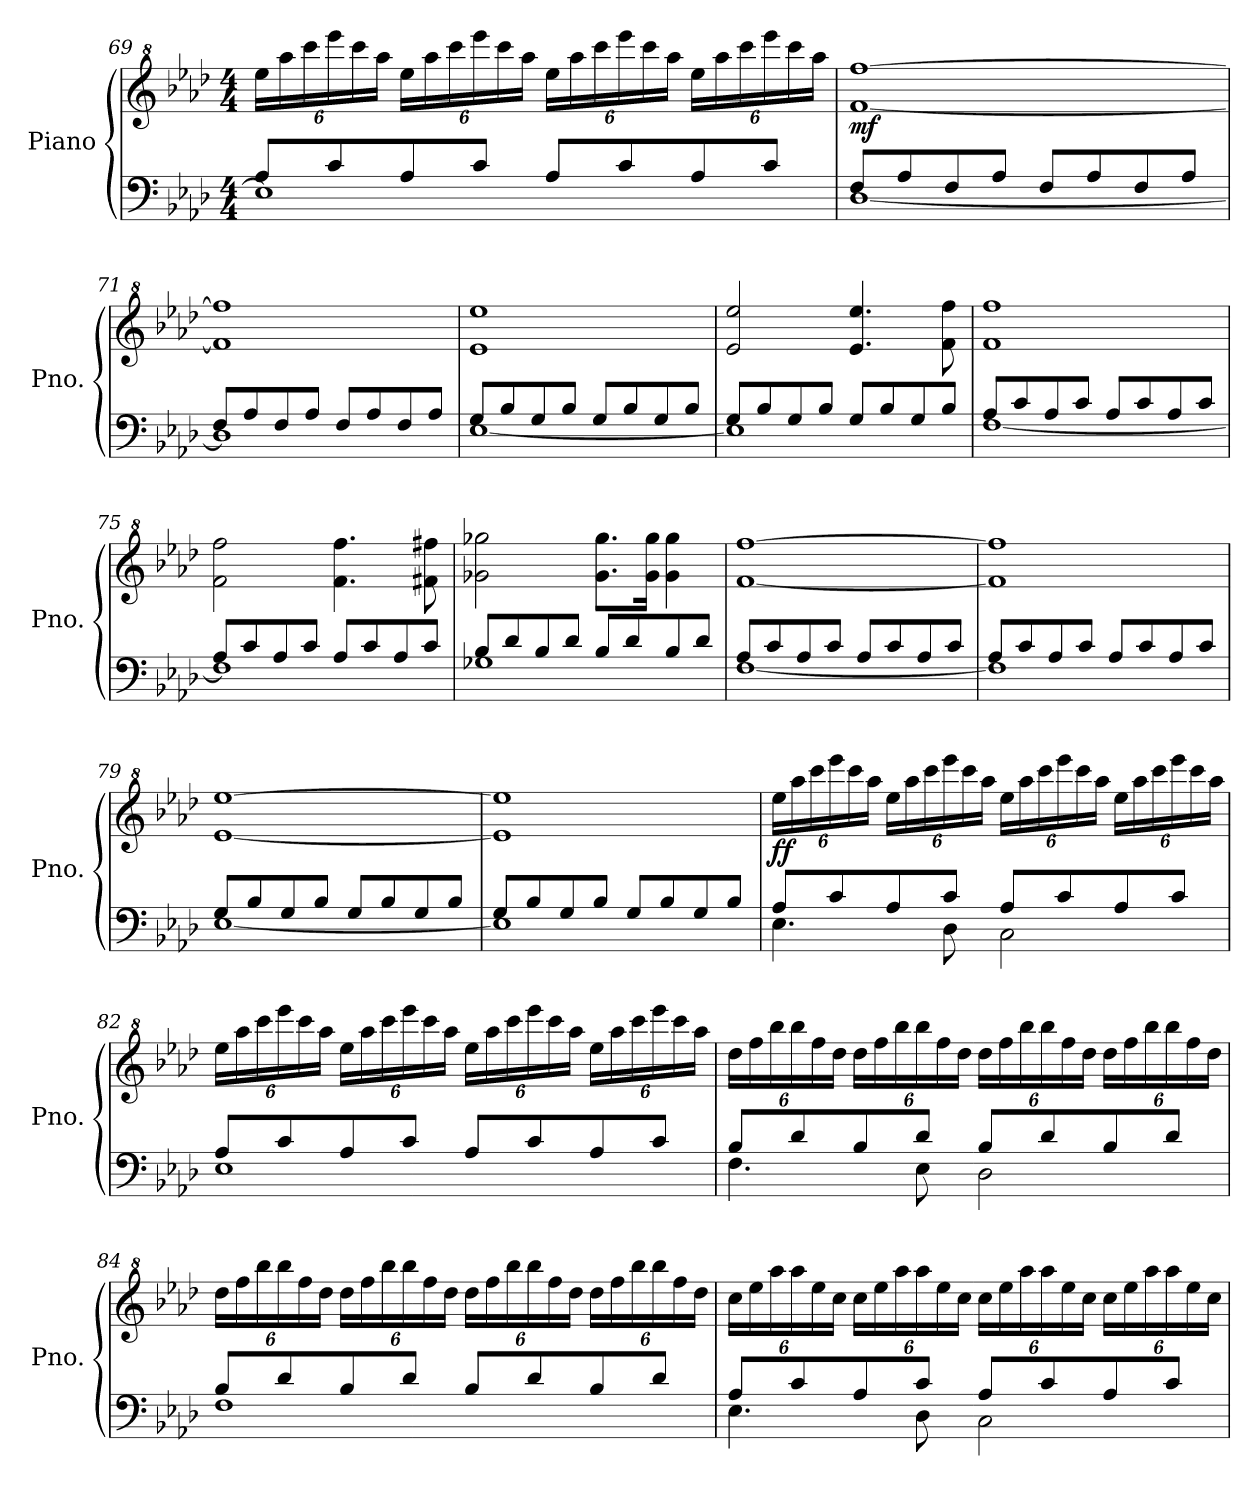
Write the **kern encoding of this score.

**kern	**kern	**dynam
*part1	*part1	*part1
*staff2	*staff1	*staff1/2
*I"Piano	*	*
*I'Pno.	*	*
!!LO:PB:g=z
*clefF4	*clefG^2	*
*k[b-e-a-d-]	*k[b-e-a-d-]	*
*M4/4	*M4/4	*
=69	=69	=69
*^	*	*
*	*	*Xbrackettup	*
8A-/L	1E-]	24eee-\LL	.
.	.	24aaa-\	.
.	.	24cccc\	.
8c/	.	24eeee-\	.
.	.	24cccc\	.
.	.	24aaa-\JJ	.
8A-/	.	24eee-\LL	.
.	.	24aaa-\	.
.	.	24cccc\	.
8c/J	.	24eeee-\	.
.	.	24cccc\	.
.	.	24aaa-\JJ	.
8A-/L	.	24eee-\LL	.
.	.	24aaa-\	.
.	.	24cccc\	.
8c/	.	24eeee-\	.
.	.	24cccc\	.
.	.	24aaa-\JJ	.
8A-/	.	24eee-\LL	.
.	.	24aaa-\	.
.	.	24cccc\	.
8c/J	.	24eeee-\	.
.	.	24cccc\	.
.	.	24aaa-\JJ	.
=70	=70	=70	=70
!	!	!	!LO:DY:b
8F/L	[1D-	[1ff [1fff	mf
8A-/	.	.	.
8F/	.	.	.
8A-/J	.	.	.
8F/L	.	.	.
8A-/	.	.	.
8F/	.	.	.
8A-/J	.	.	.
!!LO:LB:g=z
=71	=71	=71	=71
8F/L	1D-]	1ff] 1fff]	.
8A-/	.	.	.
8F/	.	.	.
8A-/J	.	.	.
8F/L	.	.	.
8A-/	.	.	.
8F/	.	.	.
8A-/J	.	.	.
=72	=72	=72	=72
8G/L	[1E-	1ee- 1eee-	.
8B-/	.	.	.
8G/	.	.	.
8B-/J	.	.	.
8G/L	.	.	.
8B-/	.	.	.
8G/	.	.	.
8B-/J	.	.	.
=73	=73	=73	=73
8G/L	1E-]	2ee-/ 2eee-/	.
8B-/	.	.	.
8G/	.	.	.
8B-/J	.	.	.
8G/L	.	4.ee-/ 4.eee-/	.
8B-/	.	.	.
8G/	.	.	.
8B-/J	.	8ff\ 8fff\	.
=74	=74	=74	=74
8A-/L	[1F	1ff 1fff	.
8c/	.	.	.
8A-/	.	.	.
8c/J	.	.	.
8A-/L	.	.	.
8c/	.	.	.
8A-/	.	.	.
8c/J	.	.	.
=75	=75	=75	=75
8A-/L	1F]	2ff\ 2fff\	.
8c/	.	.	.
8A-/	.	.	.
8c/J	.	.	.
8A-/L	.	4.ff\ 4.fff\	.
8c/	.	.	.
8A-/	.	.	.
8c/J	.	8ff#X\ 8fff#X\	.
!!LO:LB:g=z
=76	=76	=76	=76
8B-/L	1G-X	2gg-X\ 2ggg-X\	.
8d-/	.	.	.
8B-/	.	.	.
8d-/J	.	.	.
8B-/L	.	8.gg-\ 8.ggg-\L	.
8d-/	.	.	.
.	.	16gg-\ 16ggg-\Jk	.
8B-/	.	4gg-\ 4ggg-\	.
8d-/J	.	.	.
=77	=77	=77	=77
8A-/L	[1F	[1ff [1fff	.
8c/	.	.	.
8A-/	.	.	.
8c/J	.	.	.
8A-/L	.	.	.
8c/	.	.	.
8A-/	.	.	.
8c/J	.	.	.
=78	=78	=78	=78
8A-/L	1F]	1ff] 1fff]	.
8c/	.	.	.
8A-/	.	.	.
8c/J	.	.	.
8A-/L	.	.	.
8c/	.	.	.
8A-/	.	.	.
8c/J	.	.	.
=79	=79	=79	=79
8G/L	[1E-	[1ee- [1eee-	.
8B-/	.	.	.
8G/	.	.	.
8B-/J	.	.	.
8G/L	.	.	.
8B-/	.	.	.
8G/	.	.	.
8B-/J	.	.	.
!!LO:LB:g=z
=80	=80	=80	=80
8G/L	1E-]	1ee-] 1eee-]	.
8B-/	.	.	.
8G/	.	.	.
8B-/J	.	.	.
8G/L	.	.	.
8B-/	.	.	.
8G/	.	.	.
8B-/J	.	.	.
=81	=81	=81	=81
!	!	!	!LO:DY:b
8A-/L	4.E-\	24eee-\LL	ff
.	.	24aaa-\	.
.	.	24cccc\	.
8c/	.	24eeee-\	.
.	.	24cccc\	.
.	.	24aaa-\JJ	.
8A-/	.	24eee-\LL	.
.	.	24aaa-\	.
.	.	24cccc\	.
8c/J	8D-\	24eeee-\	.
.	.	24cccc\	.
.	.	24aaa-\JJ	.
8A-/L	2C\	24eee-\LL	.
.	.	24aaa-\	.
.	.	24cccc\	.
8c/	.	24eeee-\	.
.	.	24cccc\	.
.	.	24aaa-\JJ	.
8A-/	.	24eee-\LL	.
.	.	24aaa-\	.
.	.	24cccc\	.
8c/J	.	24eeee-\	.
.	.	24cccc\	.
.	.	24aaa-\JJ	.
!!LO:LB:g=z
=82	=82	=82	=82
8A-/L	1E-	24eee-\LL	.
.	.	24aaa-\	.
.	.	24cccc\	.
8c/	.	24eeee-\	.
.	.	24cccc\	.
.	.	24aaa-\JJ	.
8A-/	.	24eee-\LL	.
.	.	24aaa-\	.
.	.	24cccc\	.
8c/J	.	24eeee-\	.
.	.	24cccc\	.
.	.	24aaa-\JJ	.
8A-/L	.	24eee-\LL	.
.	.	24aaa-\	.
.	.	24cccc\	.
8c/	.	24eeee-\	.
.	.	24cccc\	.
.	.	24aaa-\JJ	.
8A-/	.	24eee-\LL	.
.	.	24aaa-\	.
.	.	24cccc\	.
8c/J	.	24eeee-\	.
.	.	24cccc\	.
.	.	24aaa-\JJ	.
!!LO:LB:g=z
=83	=83	=83	=83
8B-/L	4.F\	24ddd-\LL	.
.	.	24fff\	.
.	.	24bbb-\	.
8d-/	.	24bbb-\	.
.	.	24fff\	.
.	.	24ddd-\JJ	.
8B-/	.	24ddd-\LL	.
.	.	24fff\	.
.	.	24bbb-\	.
8d-/J	8E-\	24bbb-\	.
.	.	24fff\	.
.	.	24ddd-\JJ	.
8B-/L	2D-\	24ddd-\LL	.
.	.	24fff\	.
.	.	24bbb-\	.
8d-/	.	24bbb-\	.
.	.	24fff\	.
.	.	24ddd-\JJ	.
8B-/	.	24ddd-\LL	.
.	.	24fff\	.
.	.	24bbb-\	.
8d-/J	.	24bbb-\	.
.	.	24fff\	.
.	.	24ddd-\JJ	.
!!LO:PB:g=z
=84	=84	=84	=84
8B-/L	1F	24ddd-\LL	.
.	.	24fff\	.
.	.	24bbb-\	.
8d-/	.	24bbb-\	.
.	.	24fff\	.
.	.	24ddd-\JJ	.
8B-/	.	24ddd-\LL	.
.	.	24fff\	.
.	.	24bbb-\	.
8d-/J	.	24bbb-\	.
.	.	24fff\	.
.	.	24ddd-\JJ	.
8B-/L	.	24ddd-\LL	.
.	.	24fff\	.
.	.	24bbb-\	.
8d-/	.	24bbb-\	.
.	.	24fff\	.
.	.	24ddd-\JJ	.
8B-/	.	24ddd-\LL	.
.	.	24fff\	.
.	.	24bbb-\	.
8d-/J	.	24bbb-\	.
.	.	24fff\	.
.	.	24ddd-\JJ	.
!!LO:LB:g=z
=85	=85	=85	=85
8A-/L	4.E-\	24ccc\LL	.
.	.	24eee-\	.
.	.	24aaa-\	.
8c/	.	24aaa-\	.
.	.	24eee-\	.
.	.	24ccc\JJ	.
8A-/	.	24ccc\LL	.
.	.	24eee-\	.
.	.	24aaa-\	.
8c/J	8D-\	24aaa-\	.
.	.	24eee-\	.
.	.	24ccc\JJ	.
8A-/L	2C\	24ccc\LL	.
.	.	24eee-\	.
.	.	24aaa-\	.
8c/	.	24aaa-\	.
.	.	24eee-\	.
.	.	24ccc\JJ	.
8A-/	.	24ccc\LL	.
.	.	24eee-\	.
.	.	24aaa-\	.
8c/J	.	24aaa-\	.
.	.	24eee-\	.
.	.	24ccc\JJ	.
*v	*v	*	*
=	=	=
*-	*-	*-
